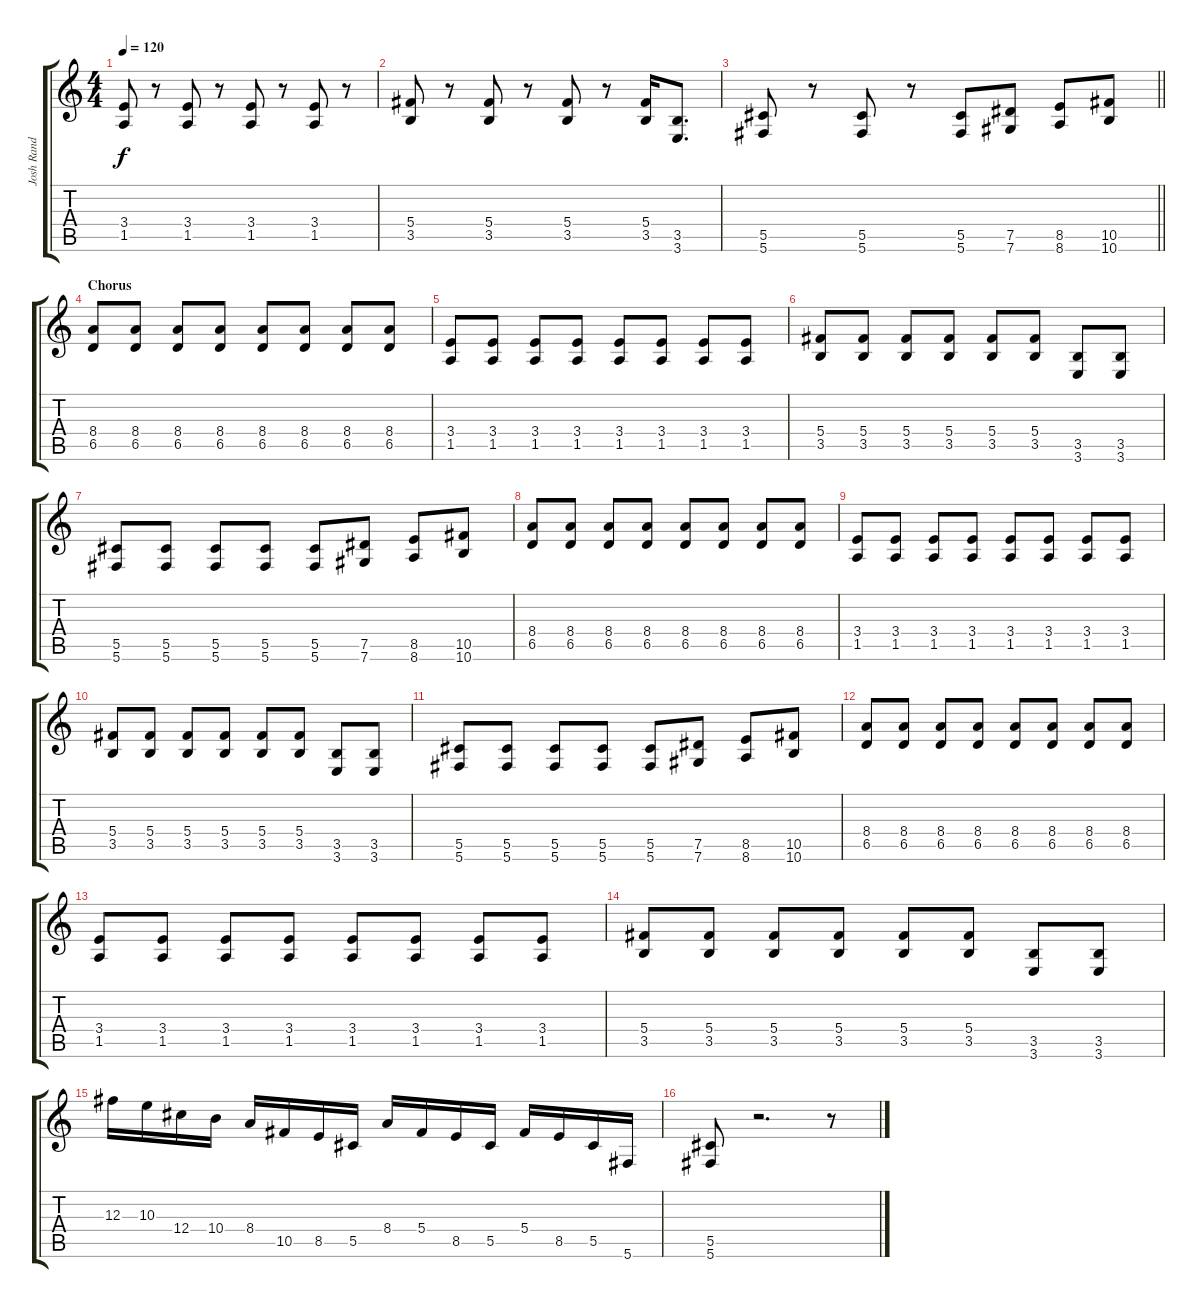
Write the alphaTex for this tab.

\track ("Josh Rand" "Josh Rand") {instrument distortionguitar}
\staff {score tabs}
\tuning (Eb4 Bb3 Gb3 Db3 Ab2 Db2) {hide}
\ts (4 4)
\tempo 120
\clef g2
\ks c
(3.4 1.5).8{dy f} r.8 (3.4 1.5).8 r.8 (3.4 1.5).8 r.8 (3.4 1.5).8 r.8 |
(5.4 3.5).8 r.8 (5.4 3.5).8 r.8 (5.4 3.5).8 r.8 (5.4 3.5).16 (3.5 3.6).8{d} |
\barLineRight lightlight
(5.5 5.6).8 r.8 (5.5 5.6).8 r.8 (5.5 5.6).8 (7.5 7.6).8 (8.5 8.6).8 (10.5 10.6).8 |
\section ("" "Chorus")
(8.4 6.5).8 (8.4 6.5).8 (8.4 6.5).8 (8.4 6.5).8 (8.4 6.5).8 (8.4 6.5).8 (8.4 6.5).8 (8.4 6.5).8 |
(3.4 1.5).8 (3.4 1.5).8 (3.4 1.5).8 (3.4 1.5).8 (3.4 1.5).8 (3.4 1.5).8 (3.4 1.5).8 (3.4 1.5).8 |
(5.4 3.5).8 (5.4 3.5).8 (5.4 3.5).8 (5.4 3.5).8 (5.4 3.5).8 (5.4 3.5).8 (3.5 3.6).8 (3.5 3.6).8 |
(5.5 5.6).8 (5.5 5.6).8 (5.5 5.6).8 (5.5 5.6).8 (5.5 5.6).8 (7.5 7.6).8 (8.5 8.6).8 (10.5 10.6).8 |
(8.4 6.5).8 (8.4 6.5).8 (8.4 6.5).8 (8.4 6.5).8 (8.4 6.5).8 (8.4 6.5).8 (8.4 6.5).8 (8.4 6.5).8 |
(3.4 1.5).8 (3.4 1.5).8 (3.4 1.5).8 (3.4 1.5).8 (3.4 1.5).8 (3.4 1.5).8 (3.4 1.5).8 (3.4 1.5).8 |
(5.4 3.5).8 (5.4 3.5).8 (5.4 3.5).8 (5.4 3.5).8 (5.4 3.5).8 (5.4 3.5).8 (3.5 3.6).8 (3.5 3.6).8 |
(5.5 5.6).8 (5.5 5.6).8 (5.5 5.6).8 (5.5 5.6).8 (5.5 5.6).8 (7.5 7.6).8 (8.5 8.6).8 (10.5 10.6).8 |
(8.4 6.5).8 (8.4 6.5).8 (8.4 6.5).8 (8.4 6.5).8 (8.4 6.5).8 (8.4 6.5).8 (8.4 6.5).8 (8.4 6.5).8 |
(3.4 1.5).8 (3.4 1.5).8 (3.4 1.5).8 (3.4 1.5).8 (3.4 1.5).8 (3.4 1.5).8 (3.4 1.5).8 (3.4 1.5).8 |
(5.4 3.5).8 (5.4 3.5).8 (5.4 3.5).8 (5.4 3.5).8 (5.4 3.5).8 (5.4 3.5).8 (3.5 3.6).8 (3.5 3.6).8 |
12.3.16 10.3.16 12.4.16 10.4.16 8.4.16 10.5.16 8.5.16 5.5.16 8.4.16 5.4.16 8.5.16 5.5.16 5.4.16 8.5.16 5.5.16 5.6.16 |
(5.5 5.6).8 r.2{d} r.8
